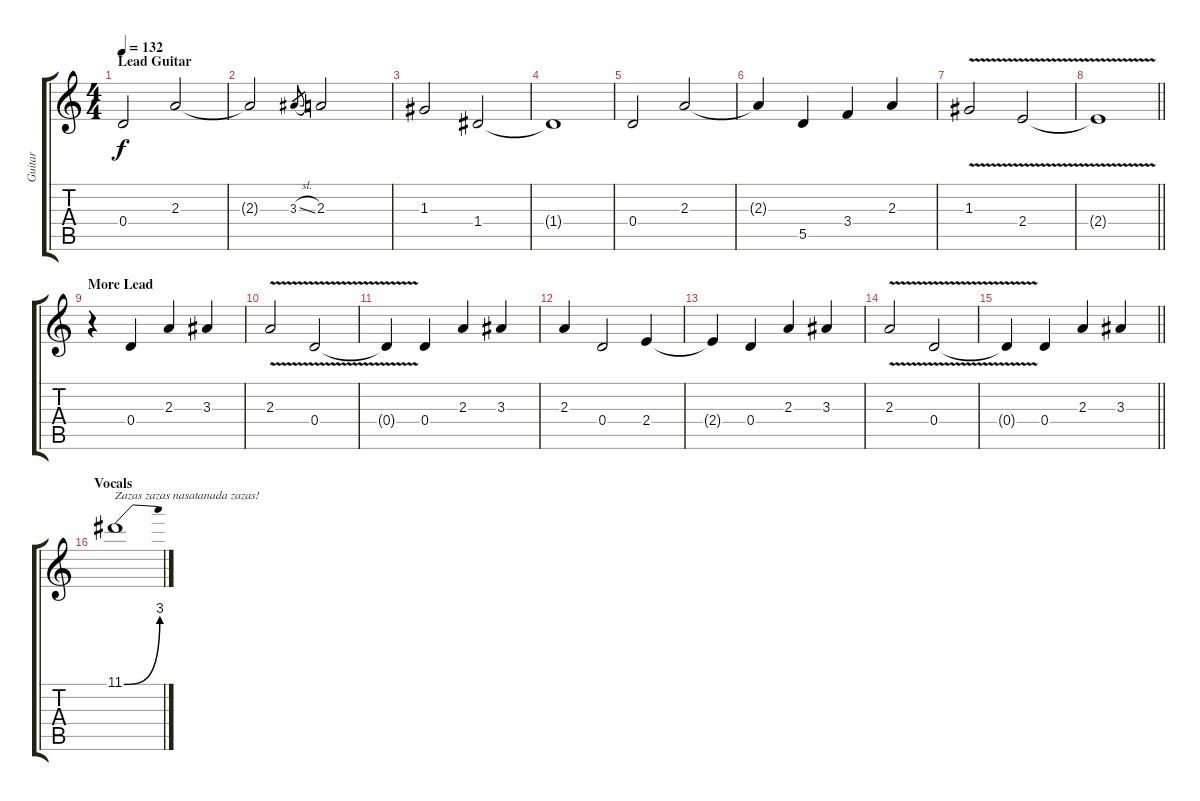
\track ("Guitar" "Guitar") {instrument overdrivenguitar}
\staff {score tabs}
\tuning (E4 B3 G3 D3 A2 D2) {hide}
\ts (4 4)
\section ("" "Lead Guitar")
\tempo 132
\clef g2
\ks c
0.4.2{dy f} 2.3.2 |
2.3{t}.2 3.3{sl}.8{gr} 2.3.2 |
1.3.2 1.4.2 |
1.4{t}.1 |
0.4.2 2.3.2 |
2.3{t}.4 5.5.4 3.4.4 2.3.4 |
1.3{v}.2 2.4{v}.2 |
\barLineRight lightlight
2.4{t}.1 |
\section ("" "More Lead")
r.4 0.4.4 2.3.4 3.3.4 |
2.3{v}.2 0.4{v}.2 |
0.4{t}.4 0.4.4 2.3.4 3.3.4 |
2.3.4 0.4.2 2.4.4 |
2.4{t}.4 0.4.4 2.3.4 3.3.4 |
2.3{v}.2 0.4{v}.2 |
\barLineRight lightlight
0.4{t}.4 0.4.4 2.3.4 3.3.4 |
\section ("" "Vocals")
11.1{be (bend 0 0 60 12)}.1{txt "Zazas zazas nasatanada zazas!"}
